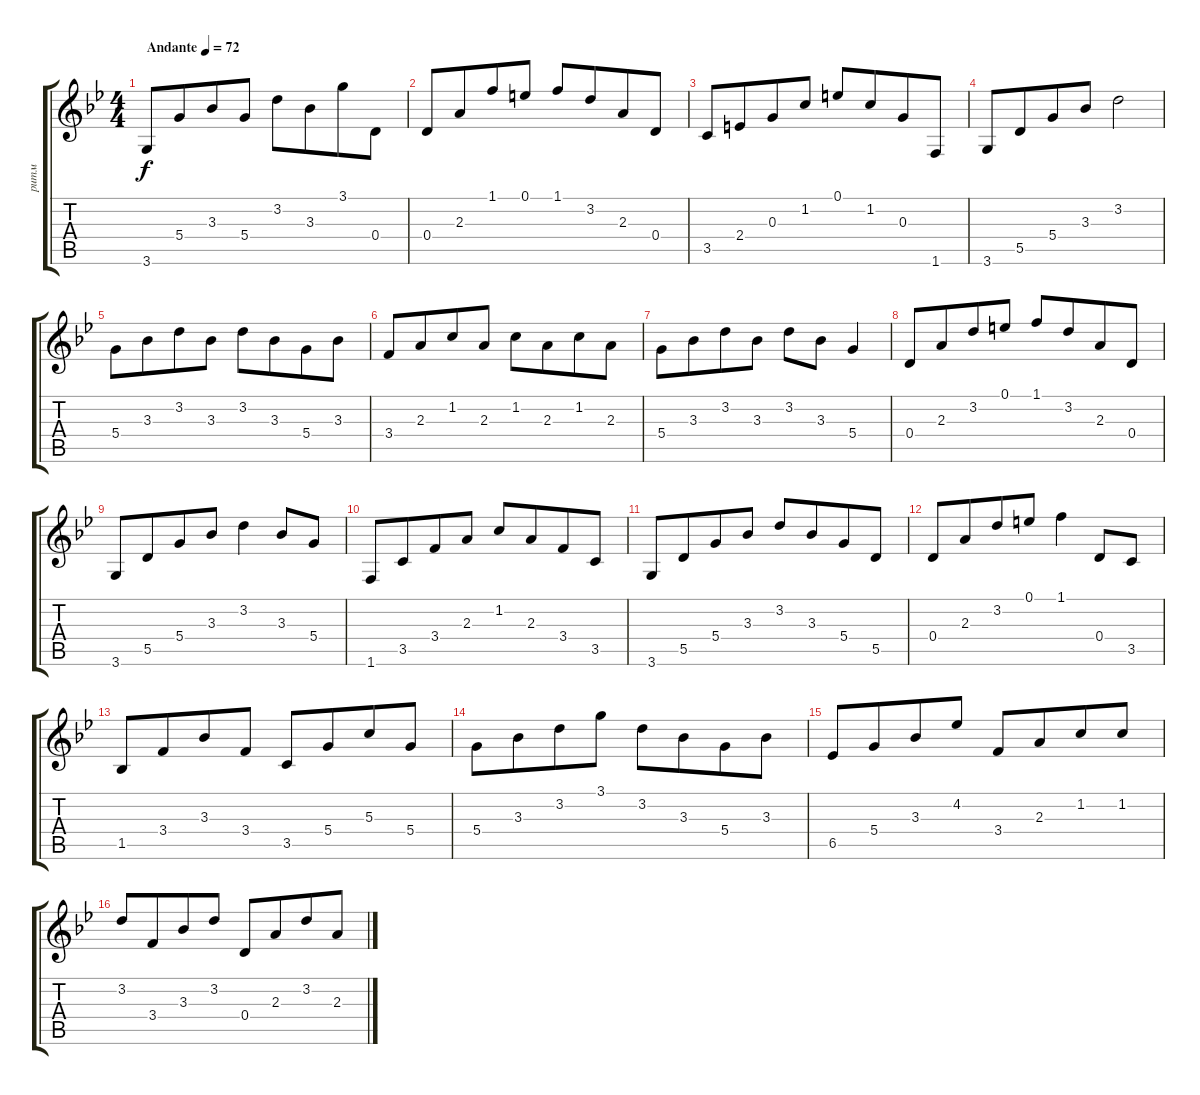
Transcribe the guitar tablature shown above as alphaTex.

\track ("ритм" "ритм") {instrument acousticguitarnylon}
\staff {score tabs}
\tuning (E4 B3 G3 D3 A2 E2) {hide}
\ts (4 4)
\tempo (72 "Andante")
\clef g2
\ks gminor
3.6.8{dy f instrument acousticguitarnylon} 5.4.8{beam merge} 3.3.8 5.4.8 3.2.8 3.3.8{beam merge} 3.1.8 0.4.8 |
0.4.8 2.3.8{beam merge} 1.1.8 0.1.8 1.1.8 3.2.8{beam merge} 2.3.8 0.4.8 |
3.5.8 2.4.8{beam merge} 0.3.8 1.2.8 0.1.8 1.2.8{beam merge} 0.3.8 1.6.8 |
3.6.8 5.5.8{beam merge} 5.4.8 3.3.8 3.2.2 |
5.4.8 3.3.8{beam merge} 3.2.8 3.3.8 3.2.8 3.3.8{beam merge} 5.4.8 3.3.8 |
3.4.8 2.3.8{beam merge} 1.2.8 2.3.8 1.2.8 2.3.8{beam merge} 1.2.8 2.3.8 |
5.4.8 3.3.8{beam merge} 3.2.8 3.3.8 3.2.8 3.3.8 5.4.4 |
0.4.8 2.3.8{beam merge} 3.2.8 0.1.8 1.1.8 3.2.8{beam merge} 2.3.8 0.4.8 |
3.6.8 5.5.8{beam merge} 5.4.8 3.3.8 3.2.4 3.3.8 5.4.8 |
1.6.8 3.5.8{beam merge} 3.4.8 2.3.8 1.2.8 2.3.8{beam merge} 3.4.8 3.5.8 |
3.6.8 5.5.8{beam merge} 5.4.8 3.3.8 3.2.8 3.3.8{beam merge} 5.4.8 5.5.8 |
0.4.8 2.3.8{beam merge} 3.2.8 0.1.8 1.1.4 0.4.8 3.5.8 |
1.5.8 3.4.8{beam merge} 3.3.8 3.4.8 3.5.8 5.4.8{beam merge} 5.3.8 5.4.8 |
5.4.8 3.3.8{beam merge} 3.2.8 3.1.8 3.2.8 3.3.8{beam merge} 5.4.8 3.3.8 |
6.5.8 5.4.8{beam merge} 3.3.8 4.2.8 3.4.8 2.3.8{beam merge} 1.2.8 1.2.8 |
3.2.8 3.4.8{beam merge} 3.3.8 3.2.8 0.4.8 2.3.8{beam merge} 3.2.8 2.3.8
